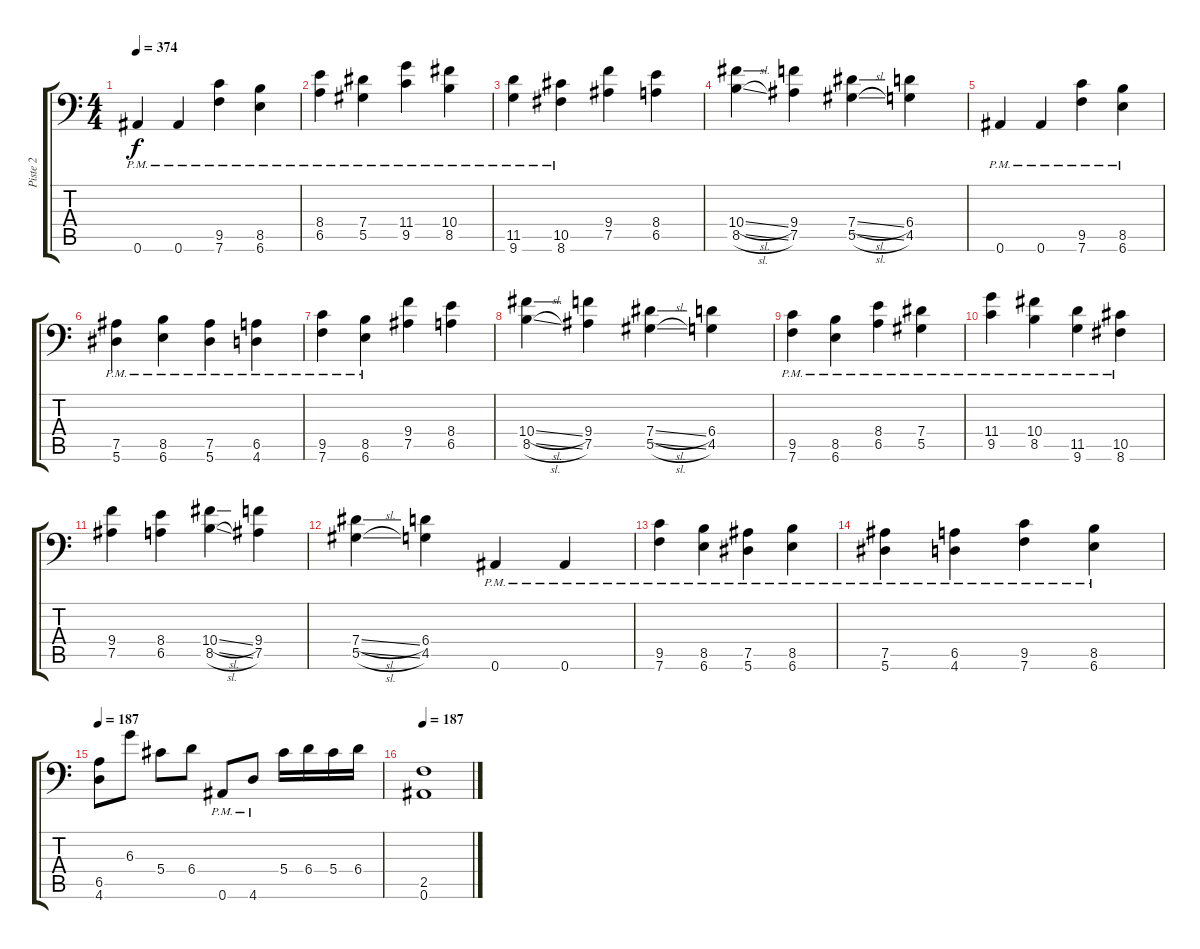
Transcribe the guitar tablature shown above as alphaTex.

\track ("Piste 2" "Piste 2") {instrument overdrivenguitar}
\staff {score tabs}
\tuning (Bb3 F3 Db3 Ab2 Eb2 Bb1) {hide}
\ts (4 4)
\tempo 374
\clef f4
\ks c
0.6{pm}.4{dy f} 0.6{pm}.4 (9.5{pm} 7.6{pm}).4 (8.5{pm} 6.6{pm}).4 |
(8.4{pm} 6.5{pm}).4 (7.4{pm} 5.5{pm}).4 (11.4{pm} 9.5{pm}).4 (10.4{pm} 8.5{pm}).4 |
(11.5{pm} 9.6{pm}).4 (10.5{pm} 8.6{pm}).4 (9.4 7.5).4 (8.4 6.5).4 |
(10.4{sl} 8.5{sl}).4 (9.4 7.5).4 (7.4{sl} 5.5{sl}).4 (6.4 4.5).4 |
0.6{pm}.4 0.6{pm}.4 (9.5{pm} 7.6{pm}).4 (8.5{pm} 6.6{pm}).4 |
(7.5{pm} 5.6{pm}).4 (8.5{pm} 6.6{pm}).4 (7.5{pm} 5.6{pm}).4 (6.5{pm} 4.6{pm}).4 |
(9.5{pm} 7.6{pm}).4 (8.5{pm} 6.6{pm}).4 (9.4 7.5).4 (8.4 6.5).4 |
(10.4{sl} 8.5{sl}).4 (9.4 7.5).4 (7.4{sl} 5.5{sl}).4 (6.4 4.5).4 |
(9.5{pm} 7.6{pm}).4 (8.5{pm} 6.6{pm}).4 (8.4{pm} 6.5{pm}).4 (7.4{pm} 5.5{pm}).4 |
(11.4{pm} 9.5{pm}).4 (10.4{pm} 8.5{pm}).4 (11.5{pm} 9.6{pm}).4 (10.5{pm} 8.6{pm}).4 |
(9.4 7.5).4 (8.4 6.5).4 (10.4{sl} 8.5{sl}).4 (9.4 7.5).4 |
(7.4{sl} 5.5{sl}).4 (6.4 4.5).4 0.6{pm}.4 0.6{pm}.4 |
(9.5{pm} 7.6{pm}).4 (8.5{pm} 6.6{pm}).4 (7.5{pm} 5.6{pm}).4 (8.5{pm} 6.6{pm}).4 |
(7.5{pm} 5.6{pm}).4 (6.5{pm} 4.6{pm}).4 (9.5{pm} 7.6{pm}).4 (8.5{pm} 6.6{pm}).4 |
\tempo 187
(6.5 4.6).8 6.3.8 5.4.8 6.4.8 0.6{pm}.8 4.6{pm}.8 5.4.16 6.4.16 5.4.16 6.4.16 |
\tempo 187
(2.5 0.6).1
